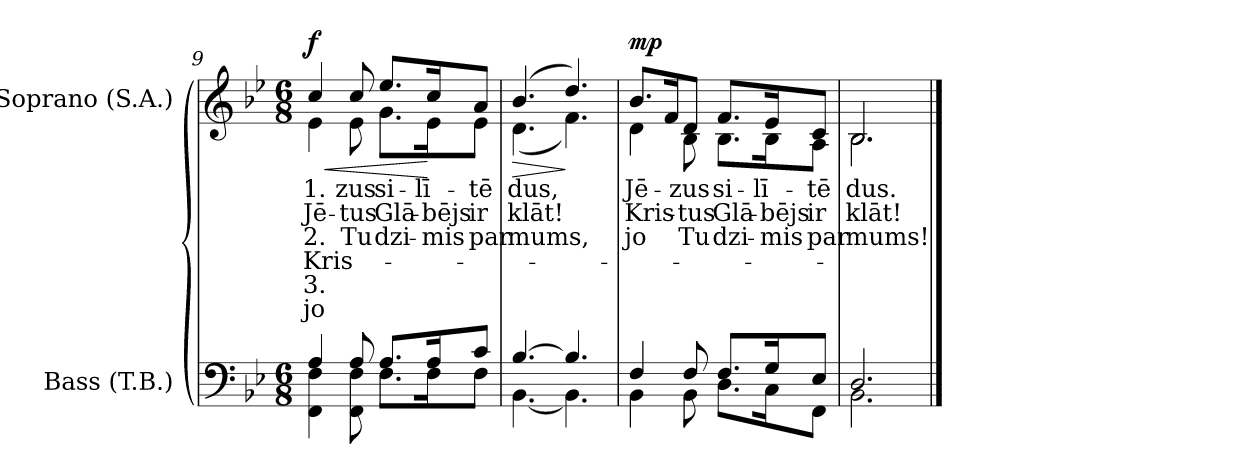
**kern	**kern	**text	**text	**text	**text	**text	**text	**dynam
*part2	*part1	*part1	*part1	*part1	*part1	*part1	*part1	*part1
*staff2	*staff1	*staff1	*staff1	*staff1	*staff1	*staff1	*staff1	*staff1
*I"Bass (T.B.)	*I"Soprano (S.A.)	*	*	*	*	*	*	*
*I'B. (T.B.)	*I'S. (S.A.)	*	*	*	*	*	*	*
!!LO:LB:g=z
*clefF4	*clefG2	*	*	*	*	*	*	*
*k[b-e-]	*k[b-e-]	*	*	*	*	*	*	*
*B-:	*B-:	*	*	*	*	*	*	*
*M6/8	*M6/8	*	*	*	*	*	*	*
=9	=9	=9	=9	=9	=9	=9	=9	=9
*^	*	*	*	*	*	*	*	*
!	!	!	!LO:LY:b:color=#000000	!LO:LY:b:color=#000000	!LO:LY:b:color=#000000	!LO:LY:b:color=#000000	!LO:LY:b:color=#000000	!LO:LY:b:color=#000000	!LO:HP:b
*	*	*^	*	*	*	*	*	*	*
4Ai/	4FFi\ 4Fi	4cci/	4e-i\	1.	Jē-	2.	Kris-	3.	jo	< f
!	!	!	!	!LO:LY:b:color=#000000	!LO:LY:b:color=#000000	!LO:LY:b:color=#000000	!	!	!	!
8Ai/	8FFi\ 8Fi	8cci/	8e-i\	-zus	-tus	Tu	.	.	.	.
!	!	!	!	!LO:LY:b:color=#000000	!LO:LY:b:color=#000000	!LO:LY:b:color=#000000	!	!	!	!
8.Ai/L	8.Fi\L	8.ee-i/L	8.gi\L	si-	Glā-	dzi-	.	.	.	.
!	!	!	!	!LO:LY:b:color=#000000	!LO:LY:b:color=#000000	!LO:LY:b:color=#000000	!	!	!	!
16Ai/K	16Fi\K	16cci/K	16e-i\K	-lī-	-bējs	-mis	.	.	.	[
!	!	!	!	!LO:LY:b:color=#000000	!LO:LY:b:color=#000000	!LO:LY:b:color=#000000	!	!	!	!
8ci/J	8Fi\J	8ai/J	8e-i\J	-tē	ir	par	.	.	.	.
=10	=10	=10	=10	=10	=10	=10	=10	=10	=10	=10
!	!	!	!	!LO:LY:b:color=#000000	!LO:LY:b:color=#000000	!LO:LY:b:color=#000000	!	!	!	!LO:HP:b
[4.B-i/	[4.BB-i\	(4.b-i/	(4.di\	dus,	klāt!	mums,	.	.	.	>
4.B-i/]	4.BB-i\]	4.ddi/)	4.fi\)	.	.	.	.	.	.	]
=11	=11	=11	=11	=11	=11	=11	=11	=11	=11	=11
!	!	!	!	!LO:LY:b:color=#000000	!LO:LY:b:color=#000000	!LO:LY:b:color=#000000	!	!	!	!
4Fi/	4BB-i\	8.b-i/L	4di\	Jē-	Kris-	jo	.	.	.	mp
.	.	16fi/K	.	.	.	.	.	.	.	.
!	!	!	!	!LO:LY:b:color=#000000	!LO:LY:b:color=#000000	!LO:LY:b:color=#000000	!	!	!	!
8Fi/	8BB-i\	8di/J	8B-i\	-zus	-tus	Tu	.	.	.	.
!	!	!	!	!LO:LY:b:color=#000000	!LO:LY:b:color=#000000	!LO:LY:b:color=#000000	!	!	!	!
8.Fi/L	8.Di\L	8.fi/L	8.B-i\L	si-	Glā-	dzi-	.	.	.	.
!	!	!	!	!LO:LY:b:color=#000000	!LO:LY:b:color=#000000	!LO:LY:b:color=#000000	!	!	!	!
16Gi/K	16Ci\K	16e-i/K	16B-i\K	-lī-	-bējs	-mis	.	.	.	.
!	!	!	!	!LO:LY:b:color=#000000	!LO:LY:b:color=#000000	!LO:LY:b:color=#000000	!	!	!	!
8E-i/J	8FFi\J	8ci/J	8Ai\J	-tē	ir	par	.	.	.	.
=12	=12	=12	=12	=12	=12	=12	=12	=12	=12	=12
!	!	!	!	!LO:LY:b:color=#000000	!LO:LY:b:color=#000000	!LO:LY:b:color=#000000	!	!	!	!
2.Di/	2.BB-i\	2.B-i/	2.B-i\	dus.	klāt!	mums!	.	.	.	.
*v	*v	*	*	*	*	*	*	*	*	*
*	*v	*v	*	*	*	*	*	*	*
==	==	==	==	==	==	==	==	==
*-	*-	*-	*-	*-	*-	*-	*-	*-
